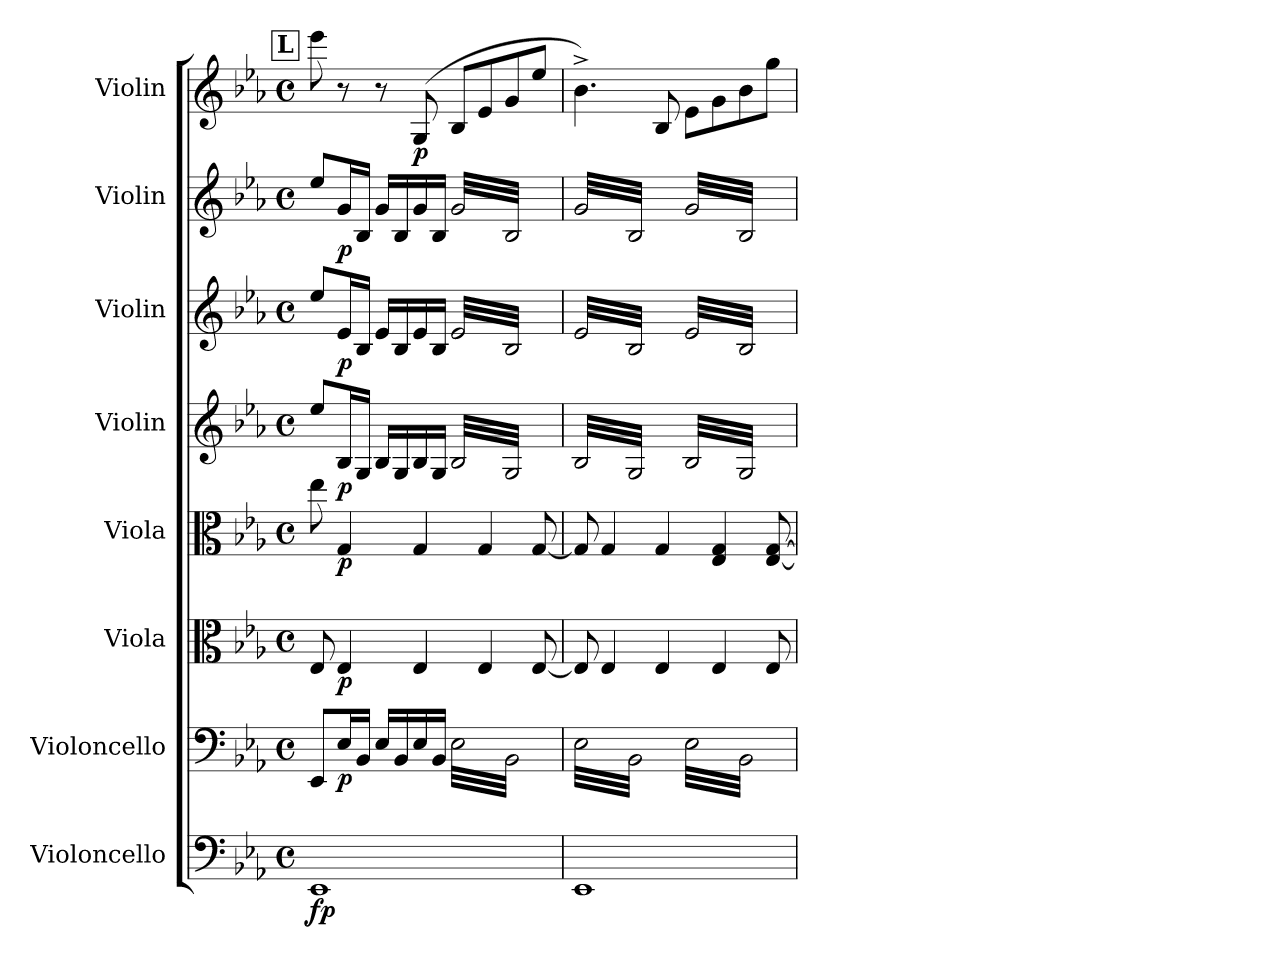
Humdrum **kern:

**kern	**dynam	**kern	**dynam	**kern	**dynam	**kern	**dynam	**kern	**dynam	**kern	**dynam	**kern	**dynam	**kern	**dynam
*part8	*part8	*part7	*part7	*part6	*part6	*part5	*part5	*part4	*part4	*part3	*part3	*part2	*part2	*part1	*part1
*staff8	*staff8	*staff7	*staff7	*staff6	*staff6	*staff5	*staff5	*staff4	*staff4	*staff3	*staff3	*staff2	*staff2	*staff1	*staff1
*I"Violoncello	*	*I"Violoncello	*	*I"Viola	*	*I"Viola	*	*I"Violin	*	*I"Violin	*	*I"Violin	*	*I"Violin	*
*I'Vc.	*	*I'Vc.	*	*I'Vla.	*	*I'Vla.	*	*I'Vln.	*	*I'Vln.	*	*I'Vln.	*	*I'Vln.	*
*clefF4	*	*clefF4	*	*clefC3	*	*clefC3	*	*clefG2	*	*clefG2	*	*clefG2	*	*clefG2	*
*k[b-e-a-]	*	*k[b-e-a-]	*	*k[b-e-a-]	*	*k[b-e-a-]	*	*k[b-e-a-]	*	*k[b-e-a-]	*	*k[b-e-a-]	*	*k[b-e-a-]	*
*M4/4	*	*M4/4	*	*M4/4	*	*M4/4	*	*M4/4	*	*M4/4	*	*M4/4	*	*M4/4	*
*met(c)	*	*met(c)	*	*met(c)	*	*met(c)	*	*met(c)	*	*met(c)	*	*met(c)	*	*met(c)	*
!!LO:REH:place=s1:a:B:fs=14:t=L
=221	=221	=221	=221	=221	=221	=221	=221	=221	=221	=221	=221	=221	=221	=221	=221
!	!LO:DY:b	!	!	!	!	!	!	!	!	!	!	!	!	!	!
1EE-	fp	8EE-/L	.	8E-/	.	8ee-\	.	8ee-/L	.	8ee-/L	.	8ee-/L	.	8eee-\	.
!	!	!	!LO:DY:b	!	!LO:DY:b	!	!LO:DY:b	!	!LO:DY:b	!	!LO:DY:b	!	!LO:DY:b	!	!
.	.	(>16E-/L	p	4E-/	p	4G/	p	(<16B-/L	p	(<16e-/L	p	(<16g/L	p	8r	.
.	.	16BB-/JJ	.	.	.	.	.	16G/JJ	.	16B-/JJ	.	16B-/JJ	.	.	.
.	.	16E-/LL	.	.	.	.	.	16B-/LL	.	16e-/LL	.	16g/LL	.	8r	.
.	.	16BB-/	.	.	.	.	.	16G/	.	16B-/	.	16B-/	.	.	.
!	!	!	!	!	!	!	!	!	!	!	!	!	!	!	!LO:DY:b
.	.	16E-/	.	4E-/	.	4G/	.	16B-/	.	16e-/	.	16g/	.	(<8G/	p
.	.	16BB-/JJ	.	.	.	.	.	16G/JJ	.	16B-/JJ	.	16B-/JJ	.	.	.
*	*	*tremolo	*	*	*	*	*	*	*	*	*	*	*	*	*
*	*	*	*	*	*	*	*	*tremolo	*	*	*	*	*	*	*
*	*	*	*	*	*	*	*	*	*	*tremolo	*	*	*	*	*
*	*	*	*	*	*	*	*	*	*	*	*	*tremolo	*	*	*
.	.	32E-\LLL	.	.	.	.	.	32B-/LLL	.	32e-/LLL	.	32g/LLL	.	8B-/L	.
.	.	32BB-/)	.	.	.	.	.	32G/)	.	32B-/)	.	32B-/)	.	.	.
.	.	32E-\	.	.	.	.	.	32B-/	.	32e-/	.	32g/	.	.	.
.	.	32BB-/)	.	.	.	.	.	32G/)	.	32B-/)	.	32B-/)	.	.	.
.	.	32E-\	.	4E-/	.	4G/	.	32B-/	.	32e-/	.	32g/	.	8e-/	.
.	.	32BB-/)	.	.	.	.	.	32G/)	.	32B-/)	.	32B-/)	.	.	.
.	.	32E-\	.	.	.	.	.	32B-/	.	32e-/	.	32g/	.	.	.
.	.	32BB-/)	.	.	.	.	.	32G/)	.	32B-/)	.	32B-/)	.	.	.
.	.	32E-\	.	.	.	.	.	32B-/	.	32e-/	.	32g/	.	8g/	.
.	.	32BB-/)	.	.	.	.	.	32G/)	.	32B-/)	.	32B-/)	.	.	.
.	.	32E-\	.	.	.	.	.	32B-/	.	32e-/	.	32g/	.	.	.
.	.	32BB-/)	.	.	.	.	.	32G/)	.	32B-/)	.	32B-/)	.	.	.
.	.	32E-\	.	[8E-/	.	[8G/	.	32B-/	.	32e-/	.	32g/	.	8ee-/J	.
.	.	32BB-/)	.	.	.	.	.	32G/)	.	32B-/)	.	32B-/)	.	.	.
.	.	32E-\	.	.	.	.	.	32B-/	.	32e-/	.	32g/	.	.	.
.	.	32BB-/)JJJ	.	.	.	.	.	32G/)JJJ	.	32B-/)JJJ	.	32B-/)JJJ	.	.	.
=222	=222	=222	=222	=222	=222	=222	=222	=222	=222	=222	=222	=222	=222	=222	=222
1EE-	.	(>32E-\LLL	.	8E-/]	.	8G/]	.	(<32B-/LLL	.	(<32e-/LLL	.	(<32g/LLL	.	4.b-^\)	.
.	.	32BB-/	.	.	.	.	.	32G/	.	32B-/	.	32B-/	.	.	.
.	.	32E-\	.	.	.	.	.	32B-/	.	32e-/	.	32g/	.	.	.
.	.	32BB-/	.	.	.	.	.	32G/	.	32B-/	.	32B-/	.	.	.
.	.	32E-\	.	4E-/	.	4G/	.	32B-/	.	32e-/	.	32g/	.	.	.
.	.	32BB-/	.	.	.	.	.	32G/	.	32B-/	.	32B-/	.	.	.
.	.	32E-\	.	.	.	.	.	32B-/	.	32e-/	.	32g/	.	.	.
.	.	32BB-/	.	.	.	.	.	32G/	.	32B-/	.	32B-/	.	.	.
.	.	32E-\	.	.	.	.	.	32B-/	.	32e-/	.	32g/	.	.	.
.	.	32BB-/	.	.	.	.	.	32G/	.	32B-/	.	32B-/	.	.	.
.	.	32E-\	.	.	.	.	.	32B-/	.	32e-/	.	32g/	.	.	.
.	.	32BB-/	.	.	.	.	.	32G/	.	32B-/	.	32B-/	.	.	.
.	.	32E-\	.	4E-/	.	4G/	.	32B-/	.	32e-/	.	32g/	.	8B-/	.
.	.	32BB-/	.	.	.	.	.	32G/	.	32B-/	.	32B-/	.	.	.
.	.	32E-\	.	.	.	.	.	32B-/	.	32e-/	.	32g/	.	.	.
.	.	32BB-/JJJ	.	.	.	.	.	32G/JJJ	.	32B-/JJJ	.	32B-/JJJ	.	.	.
.	.	32E-\LLL	.	.	.	.	.	32B-/LLL	.	32e-/LLL	.	32g/LLL	.	8e-\L	.
.	.	32BB-/)	.	.	.	.	.	32G/)	.	32B-/)	.	32B-/)	.	.	.
.	.	32E-\	.	.	.	.	.	32B-/	.	32e-/	.	32g/	.	.	.
.	.	32BB-/)	.	.	.	.	.	32G/)	.	32B-/)	.	32B-/)	.	.	.
.	.	32E-\	.	4E-/	.	4E-/ 4G/	.	32B-/	.	32e-/	.	32g/	.	8g\	.
.	.	32BB-/)	.	.	.	.	.	32G/)	.	32B-/)	.	32B-/)	.	.	.
.	.	32E-\	.	.	.	.	.	32B-/	.	32e-/	.	32g/	.	.	.
.	.	32BB-/)	.	.	.	.	.	32G/)	.	32B-/)	.	32B-/)	.	.	.
.	.	32E-\	.	.	.	.	.	32B-/	.	32e-/	.	32g/	.	8b-\	.
.	.	32BB-/)	.	.	.	.	.	32G/)	.	32B-/)	.	32B-/)	.	.	.
.	.	32E-\	.	.	.	.	.	32B-/	.	32e-/	.	32g/	.	.	.
.	.	32BB-/)	.	.	.	.	.	32G/)	.	32B-/)	.	32B-/)	.	.	.
.	.	32E-\	.	8E-/	.	[8E-/ [8G/	.	32B-/	.	32e-/	.	32g/	.	8gg\J	.
.	.	32BB-/)	.	.	.	.	.	32G/)	.	32B-/)	.	32B-/)	.	.	.
.	.	32E-\	.	.	.	.	.	32B-/	.	32e-/	.	32g/	.	.	.
.	.	32BB-/)JJJ	.	.	.	.	.	32G/)JJJ	.	32B-/)JJJ	.	32B-/)JJJ	.	.	.
*	*	*	*	*	*	*	*	*	*	*	*	*Xtremolo	*	*	*
*	*	*	*	*	*	*	*	*	*	*Xtremolo	*	*	*	*	*
*	*	*	*	*	*	*	*	*Xtremolo	*	*	*	*	*	*	*
*	*	*Xtremolo	*	*	*	*	*	*	*	*	*	*	*	*	*
.	.	.	.	.	.	.	.	.	.	.	.	.	.	.	.
.	.	.	.	.	.	.	.	.	.	.	.	.	.	.	.
.	.	.	.	.	.	.	.	.	.	.	.	.	.	.	.
.	.	.	.	.	.	.	.	.	.	.	.	.	.	.	.
.	.	.	.	.	.	.	.	.	.	.	.	.	.	.	.
.	.	.	.	.	.	.	.	.	.	.	.	.	.	.	.
.	.	.	.	.	.	.	.	.	.	.	.	.	.	.	.
.	.	.	.	.	.	.	.	.	.	.	.	.	.	.	.
=	=	=	=	=	=	=	=	=	=	=	=	=	=	=	=
*-	*-	*-	*-	*-	*-	*-	*-	*-	*-	*-	*-	*-	*-	*-	*-
